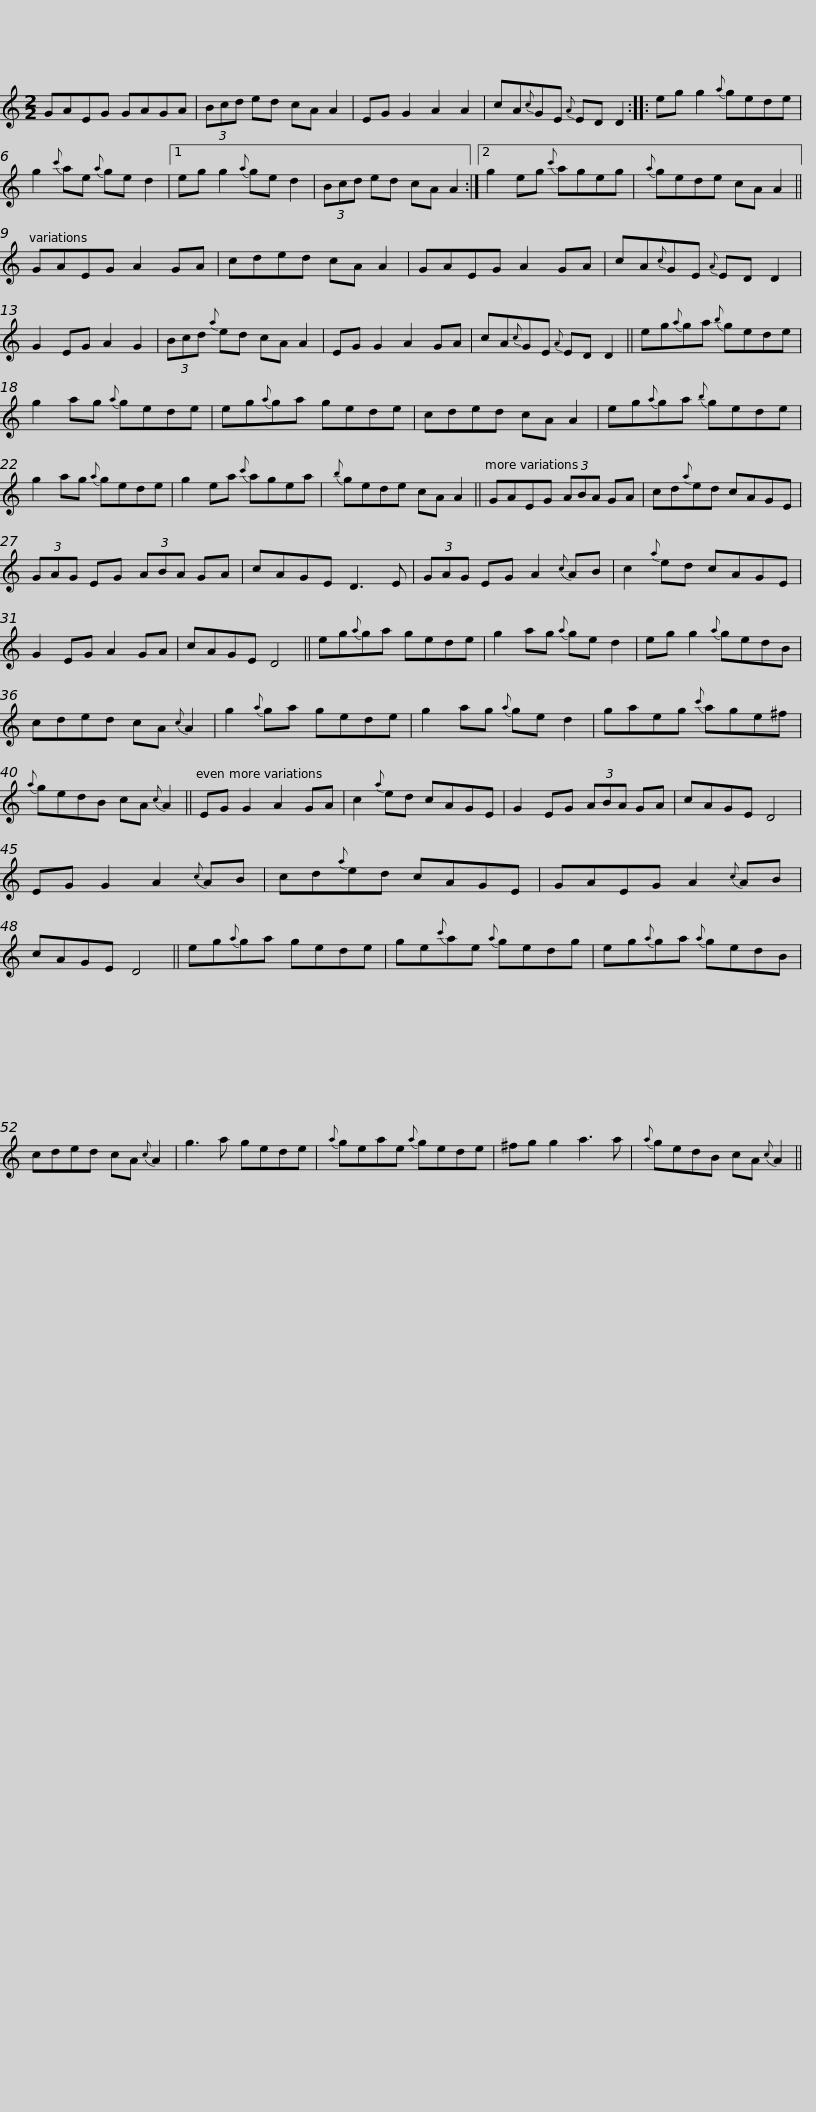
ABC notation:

X:1
L:1/8
M:2/2
I:linebreak $
K:C
V:1 treble
V:1
 GAEG GAGA | (3Bcd ed cA A2 | EG G2 A2 A2 | cA{c}GE{A} ED D2 :: eg g2{a} gede |$ %5
 g2{c'} ae{a} ge d2 |1 eg g2{a} ge d2 | (3Bcd ed cA A2 :|2 g2 eg{c'} ageg |{a} gede cA A2 ||$ %10
 GAEG A2 GA | cded cA A2 | GAEG A2 GA | cA{c}GE{A} ED D2 | G2 EG A2 G2 | %15
 (3Bcd{a} ed cA A2 |$ EG G2 A2 GA | cA{c}GE{A} ED D2 || eg{a}ga{b} gede | g2 ag{a} gede | %20
 eg{a}ga gede |$ cded cA A2 | eg{a}ga{b} gede | g2 ag{a} gede | g2 ea{c'} agea | %25
{b} gede cA A2 ||$ GAEG (3ABA GA | cd{a}ed cAGE | (3GAG EG (3ABA GA | cAGE D3 E | %30
 (3GAG EG A2{c} AB |$ c2{a} ed cAGE | G2 EG A2 GA | cAGE D4 || eg{a}ga gede | %35
 g2 ag{a} ge d2 | eg g2{a} gedB |$ cded cA{c} A2 | g2{a} ga gede | g2 ag{a} ge d2 | %40
 gaeg{c'} age^f |{a} gedB cA{c} A2 ||$ EG G2 A2 GA | c2{a} ed cAGE | G2 EG (3ABA GA | %45
 cAGE D4 | EG G2 A2{c} AB | cd{a}ed cAGE |$ GAEG A2{c} AB | cAGE D4 || %50
 eg{a}ga gede | ge{c'}ae{a} gedg | eg{a}ga{a} gedB |$ cded cA{c} A2 | g3 a gede | %55
{a} geae{a} gede | ^fg g2 a3 a |{a} gedB cA{c} A2 || %58
